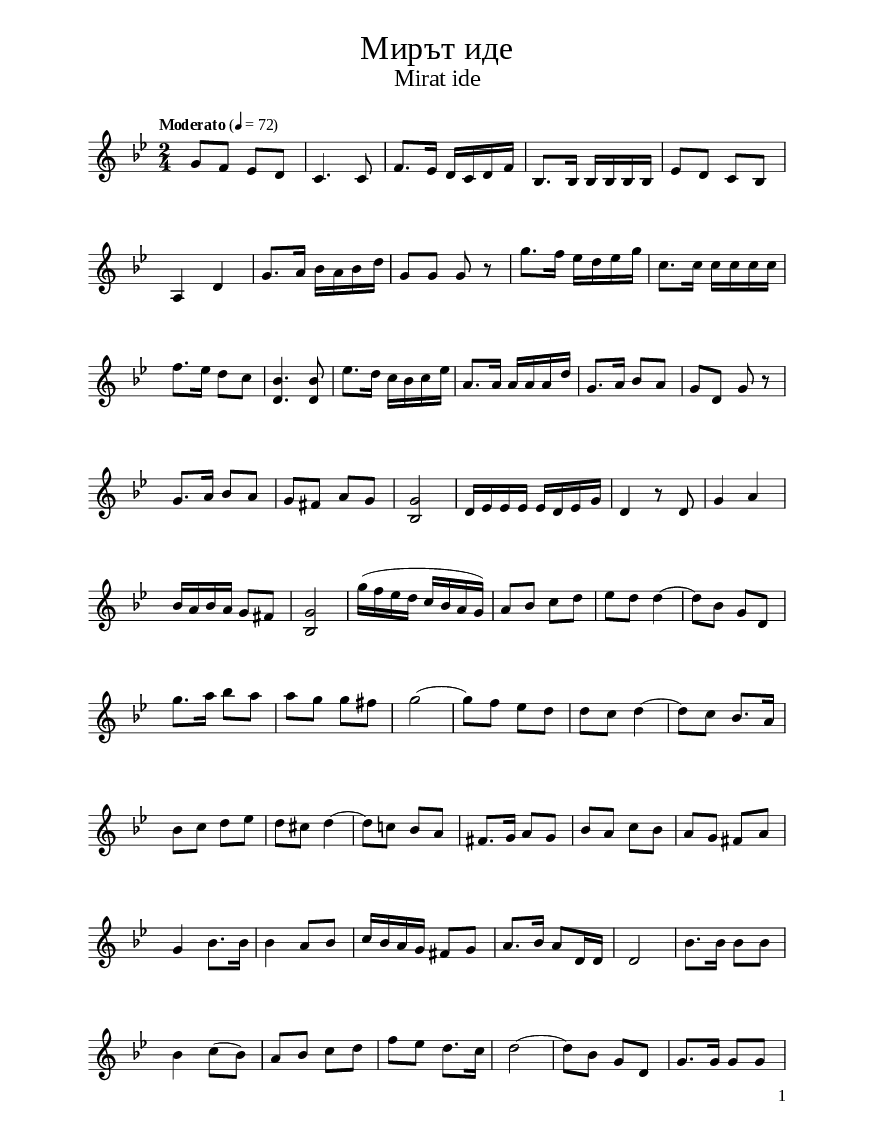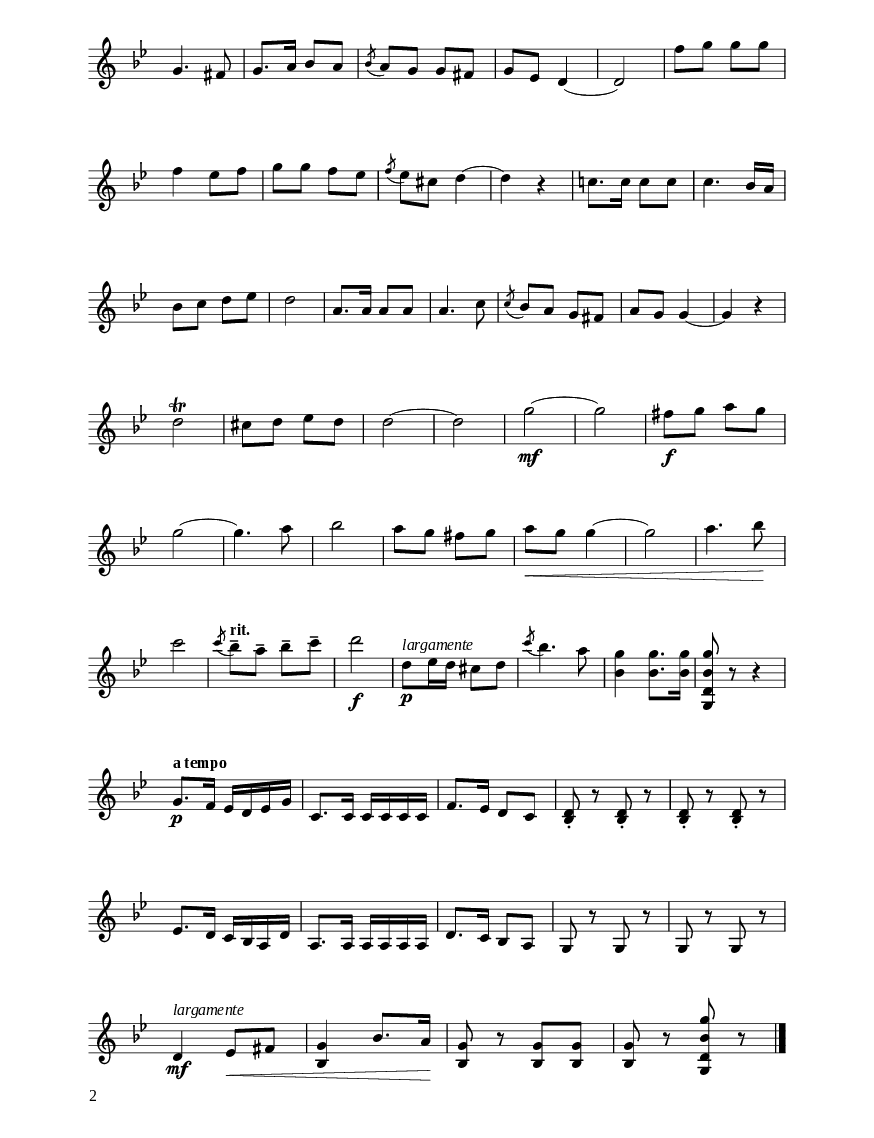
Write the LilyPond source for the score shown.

\version "2.22.1"

% include paper part and global functions
\include "include/globals.ily"

\bookpart {
  \include "include/bookpart-paper.ily"
  \score {
    \include "include/score-layout.ily"

    \new Voice \relative c' {
      \clef treble
      \key bes \major
      \time 2/4
      \tempoFunc "Moderato" 4 "72"
    \autoBeamOff
  g'8[f8] es8[d8] | \noBreak
    c4. c8 | \noBreak
    f8.[es16] d16[c16 d16 f16] | \noBreak
    bes,8.[bes16] bes16[bes16 bes16 bes16] | \noBreak
    es8[d8] c8[bes8] | \break

    a4 d4 | \noBreak
    g8.[a16] bes[a bes d] | \noBreak
    g,8[g] g r | \noBreak
    g'8.[f16] ees[d es g] | \noBreak
    c,8.[c16] c[c c c] | \break

    f8.[es16] d8[c] | \noBreak
    <d, bes'>4. <d bes'>8 | \noBreak
    ees'8.[d16] c[bes c ees] | \noBreak
    a,8.[a16] \stemUp a[a a d] | \noBreak
    g,8.[a16] bes8[a] | \noBreak
    g[d] g r | \break

    g8.[a16] bes8[a] | \noBreak
    g[fis] a[g] | \noBreak
    <bes, g'>2 | \noBreak
    d16[ees ees ees] ees[d ees g] | \noBreak
    d4 r8 d | \noBreak
    g4 a | \break

    bes16[a bes a] g8[fis] | \noBreak
    <bes, g'>2 | \noBreak \stemNeutral
    g''16([f ees d] c[bes a g]) | \noBreak
    a8[bes] c[d] | \noBreak
    es[d] d4~ | \noBreak
    d8[bes] g[d] \break

    g'8.[a16] bes8[a] | \noBreak
    a[g] g[fis] | \noBreak
    g2~ | \noBreak
    g8[f] ees[d] | \noBreak
    d[c] d4 ~ | \noBreak
    d8[c] bes8.[a16] | \break

    bes8[c] d[ees] | \noBreak
    d[cis] d4~ | \noBreak
    d8[c!] bes[a] | \noBreak
    fis8.[g16] a8[g] | \noBreak
    bes[a] c[bes] | \barNumberCheck #40 \noBreak
    a[g] fis[a] | \break

    g4 bes8.[bes16] | \noBreak
    bes4 a8[bes] | \noBreak
    c16[bes a g] fis8[g] | \noBreak
    a8.[bes16] a8[d,16 d] | \noBreak
    d2 | \noBreak
    bes'8.[bes16] bes8[bes] | \break

    bes4 c8([bes]) | \noBreak
    a[bes] c[d] | \noBreak
    f[ees] d8.[c16] | \barNumberCheck #50 \noBreak
    d2~ | \noBreak
    d8[bes] g[d] | \noBreak
    g8.[g16] g8[g] | \break

    g4. fis8 | \noBreak
    g8.[a16] bes8[a] | \noBreak
    \acciaccatura { bes } a[g] g[fis] | \noBreak
    g[ees] d4~ | \noBreak
    d2 | \noBreak
    f'8[g] g[g] | \break

    f4 ees8[f] | \noBreak
    g[g] f[ees] | \noBreak
    \acciaccatura { f } ees[cis] d4~ | \noBreak
    d r | \noBreak
    c!8.[c16] c8[c] | \noBreak
    c4. bes16[a] | \break

    bes8[c] d[ees] | \noBreak
    d2 | \noBreak
    a8.[a16] a8[a] | \noBreak
    a4. c8 | \noBreak
    \acciaccatura { c } bes[a] g[fis] | \noBreak
    a[g] g4~ | \noBreak
    g r | \break

    d'2\trill | \noBreak
    cis8[d] ees[d] | \noBreak
    d2~ | \noBreak
    d2 | \noBreak
    g2\mf ~ | \noBreak
    g2 | \noBreak
    fis8\f[g] a[g] | \break

    g2~ | \noBreak
    g4. a8 | \noBreak
    bes2 | \noBreak
    a8[g] fis[g] | \noBreak
    a\<[g] g4 ~ | \noBreak
    g2 | \noBreak
    a4. bes8\! | \break

    c2 | \noBreak
    \acciaccatura { c8 } \tempo "rit." bes \tenuto[a\tenuto] bes\tenuto[c\tenuto] \noBreak
    d2\f \noBreak
    d,8^\markup{ \italic {largamente} }\p[ees16 d] cis8[d]  | \noBreak
    \acciaccatura { c' } bes4. a8 | \noBreak
    <g bes,>4 <g bes,>8.[<g bes,>16] | \noBreak
    <g,, d' bes' g'>8 r r4 | \break

    \tempo "a tempo"
    g'8.\p[f16] ees[d ees g] | \noBreak
    c,8.[c16] c[c c c] | \noBreak
    f8.[ees16] d8[c] | \noBreak
    <bes d>8\staccato r  <bes d>8\staccato r | \noBreak
    <bes d>8\staccato r  <bes d>8\staccato r | \break

    ees8.[d16] c[bes a d] | \noBreak
    a8.[a16] a[a a a] | \barNumberCheck #100 \noBreak
    d8.[c16] bes8[a] | \noBreak
    g r g r | \noBreak
    g r g r | \break

    d'4\mf^\markup{ \italic {largamente} } es8\<[fis] | \noBreak
    <bes, g'>4 bes'8.[a16]\! | \noBreak
    <bes, g'>8 r <bes g'>[<bes g'>] \noBreak
    <bes g'> r <g d' bes' g'> r | \bar "|."
    
  }

    \addlyrics {
    
     
    }

    \addlyrics {
      
    }
    \header {
      title = \titleFunc " Мирът иде " "Mirat ide"
    }

    \midi{}

  } % score
  %\markup \dc-two "D.C." "con repetitione"

  %\pageBreak

  % include foreign translation(s) of the song
  %\include "lyrics_de/020_bratstvo_edinstvo_lyrics_de.ly"

} % bookpart
